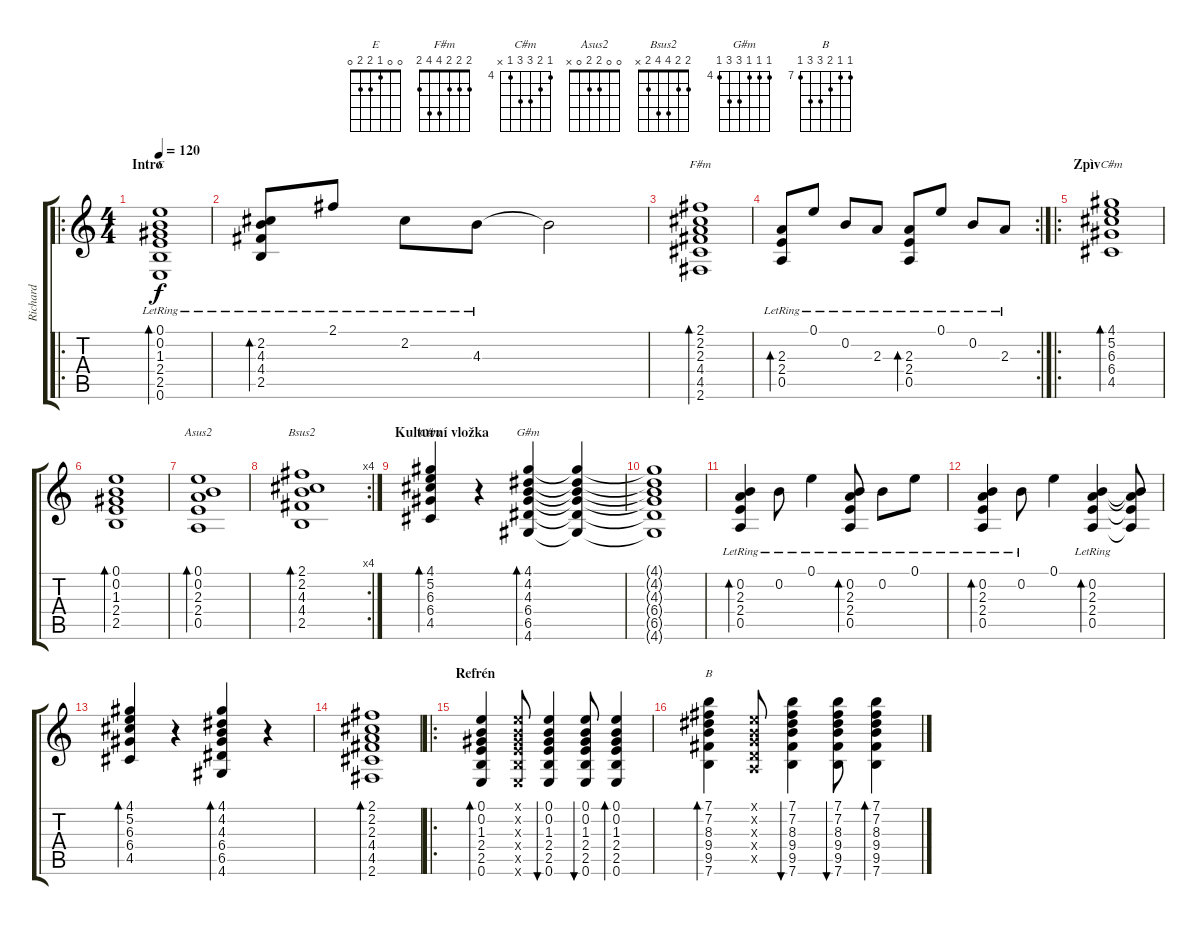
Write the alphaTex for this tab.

\track ("Richard" "Richard") {instrument acousticguitarsteel}
\staff {score tabs}
\tuning (E4 B3 G3 D3 A2 E2) {hide}
\chord ("E" 0 0 1 2 2 0)
\chord ("F#m" 2 2 2 4 4 2)
\chord ("C#m" 4 5 6 6 4 x) {firstfret 2}
\chord ("Asus2" 0 0 2 2 0 x)
\chord ("Bsus2" 2 2 4 4 2 x)
\chord ("C#m" 4 5 6 6 4 x) {firstfret 4}
\chord ("G#m" 4 4 4 6 6 4) {firstfret 4}
\chord ("B" 7 7 8 9 9 7) {firstfret 7}
\ro
\ts (4 4)
\section ("" "Intro")
\tempo 120
\clef g2
\ks c
(0.1{lr} 0.2{lr} 1.3{lr} 2.4{lr} 2.5{lr} 0.6).1{bd 480 ch "E" dy f instrument acousticguitarsteel} |
(2.2{lr} 4.3{lr} 4.4{lr} 2.5{lr}).8{bd 480} 2.1{lr}.8 2.2{lr}.8 4.3{lr}.8 4.3{t}.2 |
(2.1 2.2 2.3 4.4 4.5 2.6).1{bd 240 ch "F#m"} |
\rc 2
(2.3{lr} 2.4{lr} 0.5{lr}).8{bd 120} 0.1{lr}.8 0.2{lr}.8 2.3{lr}.8 (2.3{lr} 2.4{lr} 0.5{lr}).8{bd 120} 0.1{lr}.8 0.2{lr}.8 2.3{lr}.8 |
\ro
\section ("" "Zpìv")
(4.1 5.2 6.3 6.4 4.5).1{bd 120 ch "C#m"} |
(0.1 0.2 1.3 2.4 2.5).1{bd 120} |
(0.1 0.2 2.3 2.4 0.5).1{bd 120 ch "Asus2"} |
\rc 4
(2.1 2.2 4.3 4.4 2.5).1{bd 120 ch "Bsus2"} |
\section ("" "Kulturní vložka")
(4.1 5.2 6.3 6.4 4.5).4{bd 240 ch "C#m"} r.4 (4.1 4.2 4.3 6.4 6.5 4.6).4{bd 480 ch "G#m"} (4.1{t} 4.2{t} 4.3{t} 6.4{t} 6.5{t} 4.6{t}).4 |
(4.1{t} 4.2{t} 4.3{t} 6.4{t} 6.5{t} 4.6{t}).1 |
(0.2 2.3{lr} 2.4{lr} 0.5{lr}).4{bd 240} 0.2{lr}.8 0.1{lr}.4 (0.2 2.3{lr} 2.4{lr} 0.5{lr}).8{bd 30} 0.2{lr}.8 0.1{lr}.8 |
(0.2 2.3{lr} 2.4{lr} 0.5{lr}).4{bd 60} 0.2{lr}.8 0.1.4 (0.2{lr} 2.3{lr} 2.4{lr} 0.5{lr}).4{bd 480} (0.2{t} 2.3{t} 2.4{t} 0.5{t}).8 |
(4.1 5.2 6.3 6.4 4.5).4{bd 240} r.4 (4.1 4.2 4.3 6.4 6.5 4.6).4{bd 480} r.4 |
(2.1 2.2 2.3 4.4 4.5 2.6).1{bd 480} |
\ro
\section ("" "Refrén")
(0.1 0.2 1.3 2.4 2.5 0.6).4{bd 60 volume 9} (0.1{x} 0.2{x} 1.3{x} 2.4{x} 2.5{x} 0.6{x}).8 (0.1 0.2 1.3 2.4 2.5 0.6).4{bu 60} (0.1 0.2 1.3 2.4 2.5 0.6).8{bu 60} (0.1 0.2 1.3 2.4 2.5 0.6).4{bd 60} |
(7.1 7.2 8.3 9.4 9.5 7.6).4{bd 120 ch "B"} (0.1{x} 0.2{x} 0.3{x} 0.4{x} 0.5{x}).8 (7.1 7.2 8.3 9.4 9.5 7.6).4{bu 60} (7.1 7.2 8.3 9.4 9.5 7.6).8{bu 60} (7.1 7.2 8.3 9.4 9.5 7.6).4{bd 60}
